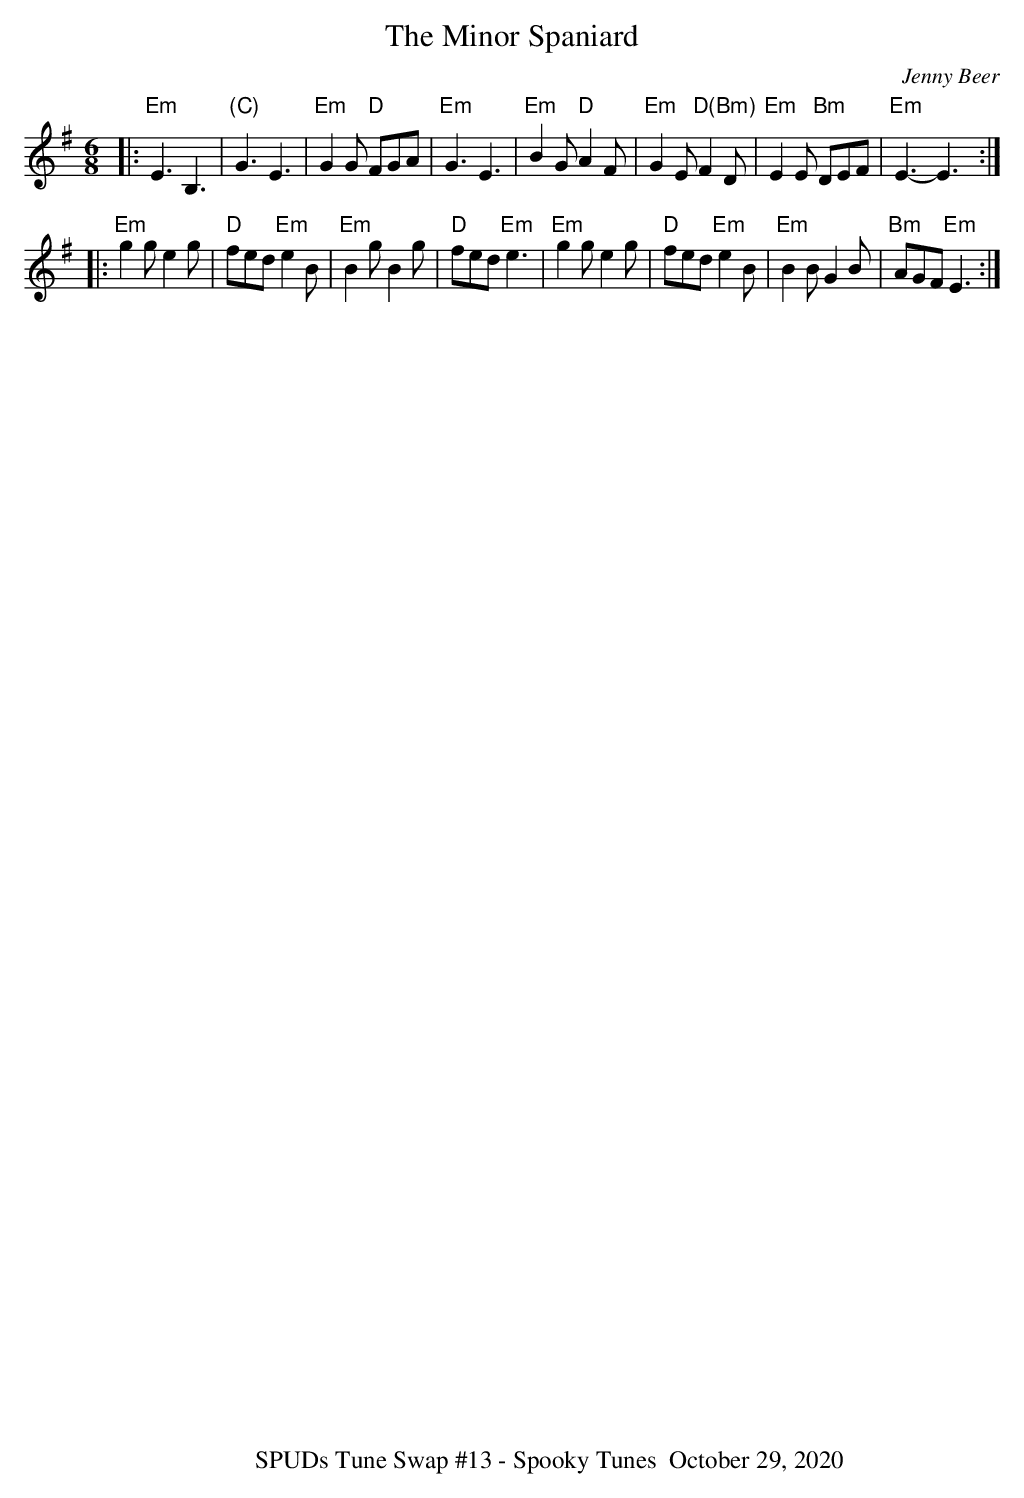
X:1
T:The Minor Spaniard
C:Jenny Beer
M:6/8
L:1/8
K:Em
|:"Em"E3 B,3|"(C)"G3 E3|"Em"G2G "D"FGA|"Em"G3 E3|\
"Em"B2G "D"A2F|"Em"G2E "D(Bm)"F2D|"Em"E2E "Bm"DEF|"Em"E3- E3:|
|:"Em"g2g e2g|"D"fed "Em"e2B|"Em"B2g B2g|"D"fed "Em"e3|\
"Em"g2g e2g|"D"fed "Em"e2B|"Em"B2B G2B|"Bm"AGF "Em"E3:|
